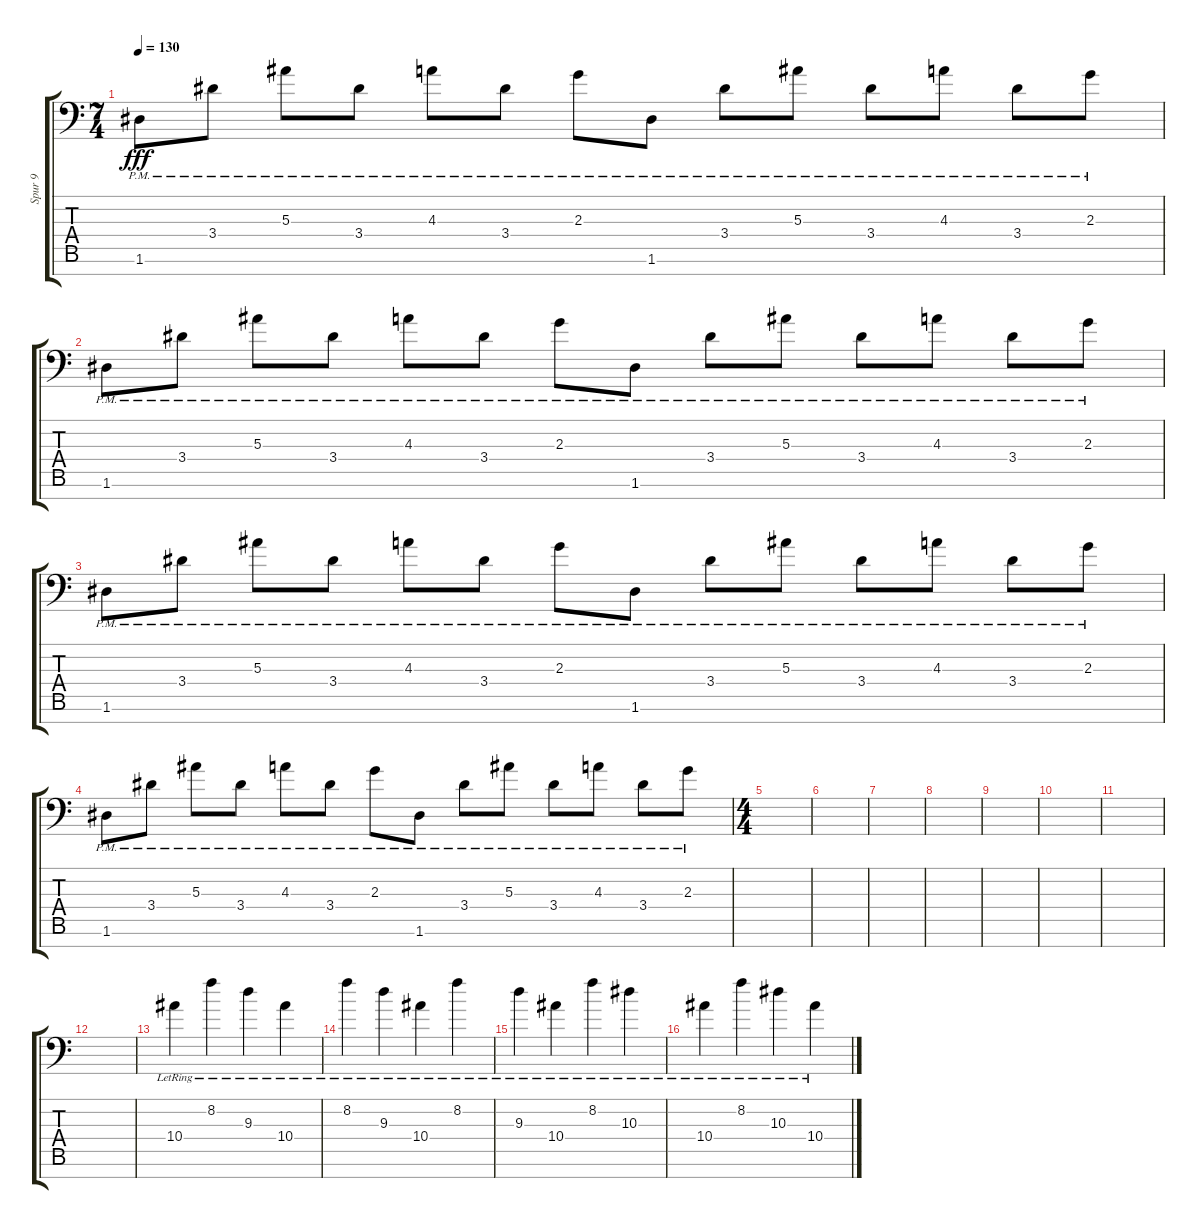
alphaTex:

\track ("Spur 9" "Spur 9") {instrument electricguitarjazz}
\staff {score tabs}
\tuning (D4 A3 F3 C3 G2 D2 G1) {hide}
\ts (7 4)
\tempo 130
\clef f4
\ks c
1.6{pm}.8{dy fff} 3.4{pm}.8 5.3{pm}.8 3.4{pm}.8 4.3{pm}.8 3.4{pm}.8 2.3{pm}.8 1.6{pm}.8 3.4{pm}.8 5.3{pm}.8 3.4{pm}.8 4.3{pm}.8 3.4{pm}.8 2.3{pm}.8 |
1.6{pm}.8 3.4{pm}.8 5.3{pm}.8 3.4{pm}.8 4.3{pm}.8 3.4{pm}.8 2.3{pm}.8 1.6{pm}.8 3.4{pm}.8 5.3{pm}.8 3.4{pm}.8 4.3{pm}.8 3.4{pm}.8 2.3{pm}.8 |
1.6{pm}.8 3.4{pm}.8 5.3{pm}.8 3.4{pm}.8 4.3{pm}.8 3.4{pm}.8 2.3{pm}.8 1.6{pm}.8 3.4{pm}.8 5.3{pm}.8 3.4{pm}.8 4.3{pm}.8 3.4{pm}.8 2.3{pm}.8 |
1.6{pm}.8 3.4{pm}.8 5.3{pm}.8 3.4{pm}.8 4.3{pm}.8 3.4{pm}.8 2.3{pm}.8 1.6{pm}.8 3.4{pm}.8 5.3{pm}.8 3.4{pm}.8 4.3{pm}.8 3.4{pm}.8 2.3{pm}.8 |
\ts (4 4)
|
|
|
|
|
|
|
|
10.4{lr}.4 8.2{lr}.4 9.3{lr}.4 10.4{lr}.4 |
8.2{lr}.4 9.3{lr}.4 10.4{lr}.4 8.2{lr}.4 |
9.3{lr}.4 10.4{lr}.4 8.2{lr}.4 10.3{lr}.4 |
10.4{lr}.4 8.2{lr}.4 10.3{lr}.4 10.4{lr}.4
